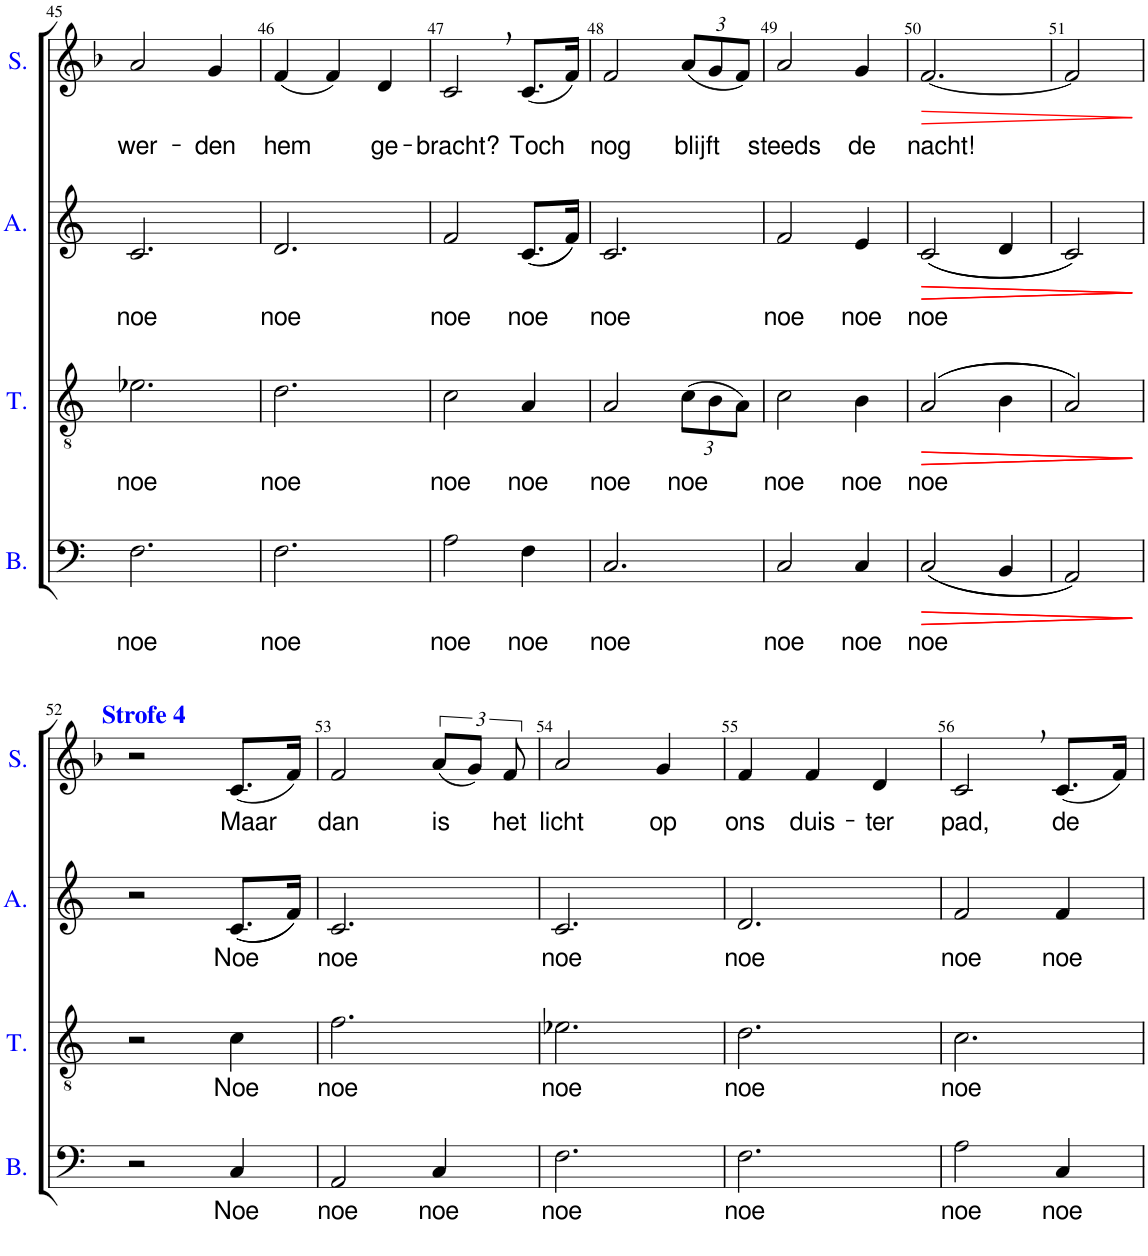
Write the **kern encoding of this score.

**kern	**text	**dynam	**kern	**text	**dynam	**kern	**text	**dynam	**kern	**text	**dynam
*part4	*part4	*part4	*part3	*part3	*part3	*part2	*part2	*part2	*part1	*part1	*part1
*staff4	*staff4	*staff4	*staff3	*staff3	*staff3	*staff2	*staff2	*staff2	*staff1	*staff1	*staff1
*I"Bass	*	*	*I"Tenor	*	*	*I"Alto	*	*	*I"Soprano	*	*
*I'B.	*	*	*I'T.	*	*	*I'A.	*	*	*I'S.	*	*
!!LO:PB:g=z
*clefF4	*	*	*clefGv2	*	*	*clefG2	*	*	*clefG2	*	*
*k[]	*	*	*k[]	*	*	*k[]	*	*	*k[b-]	*	*
*M3/4	*	*	*M3/4	*	*	*M3/4	*	*	*M3/4	*	*
=45	=45	=45	=45	=45	=45	=45	=45	=45	=45	=45	=45
!	!LO:LY:b	!	!	!LO:LY:b	!	!	!LO:LY:b	!	!	!LO:LY:b	!
2.F\	noe	.	2.e-X\	noe	.	2.c/	noe	.	2a/	wer-	.
!	!	!	!	!	!	!	!	!	!	!LO:LY:b	!
.	.	.	.	.	.	.	.	.	4g/	-den	.
=46	=46	=46	=46	=46	=46	=46	=46	=46	=46	=46	=46
!	!LO:LY:b	!	!	!LO:LY:b	!	!	!LO:LY:b	!	!	!LO:LY:b	!
2.F\	noe	.	2.d\	noe	.	2.d/	noe	.	(4f/	hem	.
.	.	.	.	.	.	.	.	.	4f/)	.	.
!	!	!	!	!	!	!	!	!	!	!LO:LY:b	!
.	.	.	.	.	.	.	.	.	4d/	ge-	.
=47	=47	=47	=47	=47	=47	=47	=47	=47	=47	=47	=47
!	!LO:LY:b	!	!	!LO:LY:b	!	!	!LO:LY:b	!	!	!LO:LY:b	!
2A\	noe	.	2c\	noe	.	2f/	noe	.	2c,/	-bracht?	.
!	!LO:LY:b	!	!	!LO:LY:b	!	!	!LO:LY:b	!	!	!LO:LY:b	!
4F\	noe	.	4A/	noe	.	((8.c/L	noe	.	(8.c/L	Toch	.
.	.	.	.	.	.	16f/Jk))	.	.	16f/Jk)	.	.
=48	=48	=48	=48	=48	=48	=48	=48	=48	=48	=48	=48
!	!LO:LY:b	!	!	!LO:LY:b	!	!	!LO:LY:b	!	!	!LO:LY:b	!
2.C/	noe	.	2A/	noe	.	2.c/	noe	.	2f/	nog	.
*	*	*	*Xbrackettup	*	*	*	*	*	*	*	*
!	!	!	!	!LO:LY:b	!	!	!	!	!	!	!
*	*	*	*	*	*	*	*	*	*Xbrackettup	*	*
!	!	!	!	!	!	!	!	!	!	!LO:LY:b	!
.	.	.	(12c\L	noe	.	.	.	.	(12a/L	blijft	.
.	.	.	12B\	.	.	.	.	.	12g/	.	.
.	.	.	12A\J)	.	.	.	.	.	12f/J)	.	.
=49	=49	=49	=49	=49	=49	=49	=49	=49	=49	=49	=49
!	!LO:LY:b	!	!	!LO:LY:b	!	!	!LO:LY:b	!	!	!LO:LY:b	!
2C/	noe	.	2c\	noe	.	2f/	noe	.	2a/	steeds	.
!	!LO:LY:b	!	!	!LO:LY:b	!	!	!LO:LY:b	!	!	!LO:LY:b	!
4C/	noe	.	4B\	noe	.	4e/	noe	.	4g/	de	.
=50	=50	=50	=50	=50	=50	=50	=50	=50	=50	=50	=50
!	!LO:LY:b	!LO:HP:b	!	!LO:LY:b	!LO:HP:b	!	!LO:LY:b	!LO:HP:b	!	!LO:LY:b	!LO:HP:b
((2C/	noe	>	((2A/	noe	>	((2c/	noe	>	[2.f/	nacht!	>
!	!	!LO:HP:b	!	!	!LO:HP:b	!	!	!LO:HP:b	!	!	!
4BB/	.	>	4B\	.	>	4d/	.	>	.	.	.
=51	=51	=51	=51	=51	=51	=51	=51	=51	=51	=51	=51
2AA/))	.	.	2A/))	.	.	2c/))	.	.	2f/]	.	.
.	.	] ]	.	.	] ]	.	.	] ]	.	.	]
!!LO:LB:g=z
=52	=52	=52	=52	=52	=52	=52	=52	=52	=52	=52	=52
2r	.	.	2r	.	.	2r	.	.	2r	.	.
!	!	!	!	!	!	!	!	!	!LO:TX:a:B:color=#0000FF:t=Strofe 4	!	!
!	!LO:LY:b	!	!	!LO:LY:b	!	!	!LO:LY:b	!	!	!LO:LY:b	!
4C/	Noe	.	4c\	Noe	.	((8.c/L	Noe	.	(8.c/L	Maar	.
.	.	.	.	.	.	16f/Jk))	.	.	16f/Jk)	.	.
=53	=53	=53	=53	=53	=53	=53	=53	=53	=53	=53	=53
!	!LO:LY:b	!	!	!LO:LY:b	!	!	!LO:LY:b	!	!	!LO:LY:b	!
2AA/	noe	.	2.f\	noe	.	2.c/	noe	.	2f/	dan	.
!	!LO:LY:b	!	!	!	!	!	!	!	!	!	!
*	*	*	*	*	*	*	*	*	*brackettup	*	*
!	!	!	!	!	!	!	!	!	!	!LO:LY:b	!
4C/	noe	.	.	.	.	.	.	.	(12a/L	is	.
.	.	.	.	.	.	.	.	.	12g/J)	.	.
!	!	!	!	!	!	!	!	!	!	!LO:LY:b	!
.	.	.	.	.	.	.	.	.	12f/	het	.
=54	=54	=54	=54	=54	=54	=54	=54	=54	=54	=54	=54
!	!LO:LY:b	!	!	!LO:LY:b	!	!	!LO:LY:b	!	!	!LO:LY:b	!
2.F\	noe	.	2.e-X\	noe	.	2.c/	noe	.	2a/	licht	.
!	!	!	!	!	!	!	!	!	!	!LO:LY:b	!
.	.	.	.	.	.	.	.	.	4g/	op	.
=55	=55	=55	=55	=55	=55	=55	=55	=55	=55	=55	=55
!	!LO:LY:b	!	!	!LO:LY:b	!	!	!LO:LY:b	!	!	!LO:LY:b	!
2.F\	noe	.	2.d\	noe	.	2.d/	noe	.	4f/	ons	.
!	!	!	!	!	!	!	!	!	!	!LO:LY:b	!
.	.	.	.	.	.	.	.	.	4f/	duis-	.
!	!	!	!	!	!	!	!	!	!	!LO:LY:b	!
.	.	.	.	.	.	.	.	.	4d/	-ter	.
=56	=56	=56	=56	=56	=56	=56	=56	=56	=56	=56	=56
!	!LO:LY:b	!	!	!LO:LY:b	!	!	!LO:LY:b	!	!	!LO:LY:b	!
2A\	noe	.	2.c\	noe	.	2f/	noe	.	2c,/	pad,	.
!	!LO:LY:b	!	!	!	!	!	!LO:LY:b	!	!	!LO:LY:b	!
4C/	noe	.	.	.	.	4f/	noe	.	(8.c/L	de	.
.	.	.	.	.	.	.	.	.	16f/Jk)	.	.
=	=	=	=	=	=	=	=	=	=	=	=
*-	*-	*-	*-	*-	*-	*-	*-	*-	*-	*-	*-
